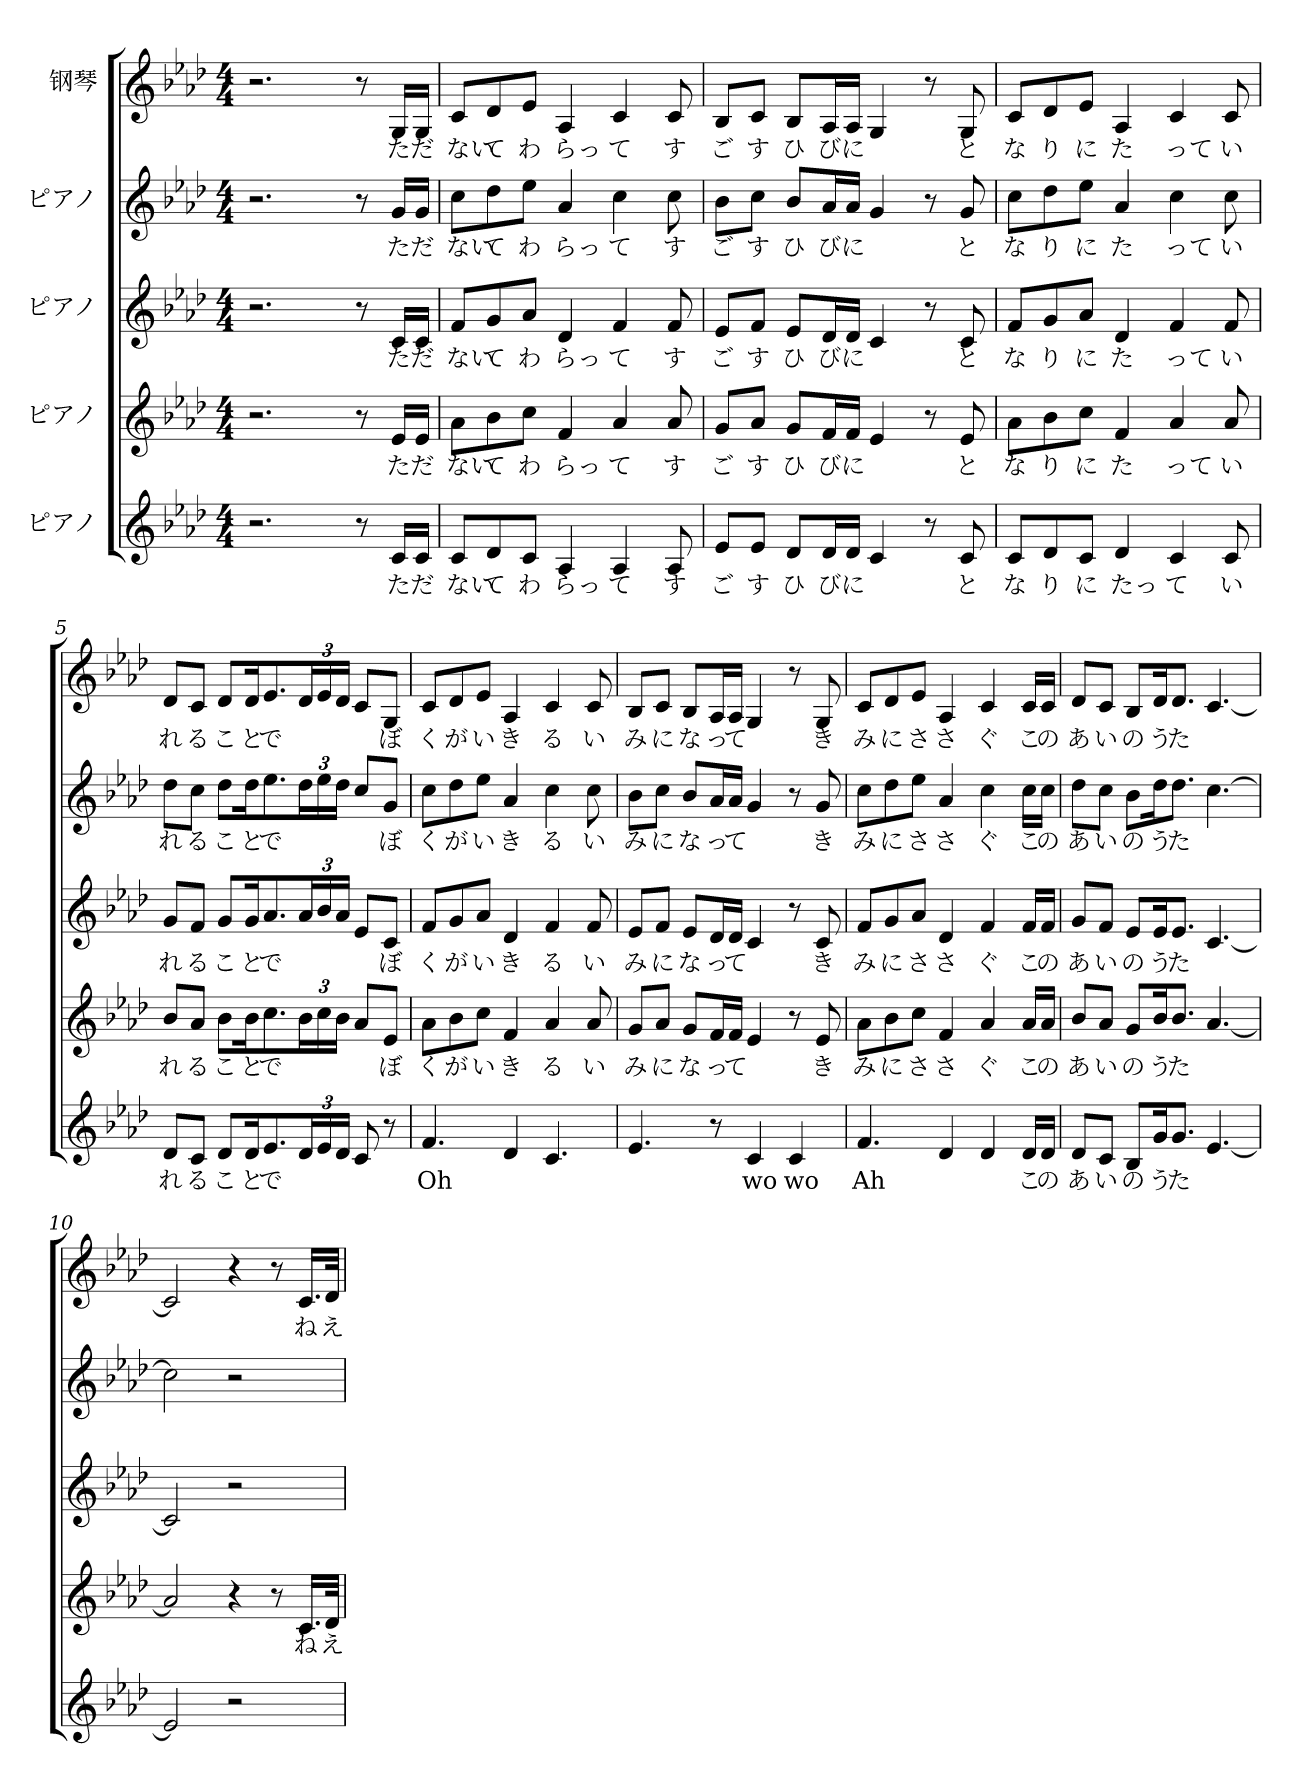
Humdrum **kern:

**kern	**text	**kern	**text	**kern	**text	**kern	**text	**kern	**text
*part5	*part5	*part4	*part4	*part3	*part3	*part2	*part2	*part1	*part1
*staff5	*staff5	*staff4	*staff4	*staff3	*staff3	*staff2	*staff2	*staff1	*staff1
*I"ピアノ	*	*I"ピアノ	*	*I"ピアノ	*	*I"ピアノ	*	*I"钢琴	*
*clefG2	*	*clefG2	*	*clefG2	*	*clefG2	*	*clefG2	*
*k[b-e-a-d-]	*	*k[b-e-a-d-]	*	*k[b-e-a-d-]	*	*k[b-e-a-d-]	*	*k[b-e-a-d-]	*
*M4/4	*	*M4/4	*	*M4/4	*	*M4/4	*	*M4/4	*
*MM75	*	*MM75	*	*MM75	*	*MM75	*	*MM75	*
=1	=1	=1	=1	=1	=1	=1	=1	=1	=1
2.r	.	2.r	.	2.r	.	2.r	.	2.r	.
8r	.	8r	.	8r	.	8r	.	8r	.
16cLL	た	16e-LL	た	16cLL	た	16gLL	た	16GLL	た
16cJJ	だ	16e-JJ	だ	16cJJ	だ	16gJJ	だ	16GJJ	だ
=2	=2	=2	=2	=2	=2	=2	=2	=2	=2
8cL	ない	8a-L	ない	8fL	ない	8ccL	ない	8cL	ない
8d-	て	8b-	て	8g	て	8dd-	て	8d-	て
8cJ	わ	8ccJ	わ	8a-J	わ	8ee-J	わ	8e-J	わ
4A-	らっ	4f	らっ	4d-	らっ	4a-	らっ	4A-	らっ
4A-	て	4a-	て	4f	て	4cc	て	4c	て
8A-	す	8a-	す	8f	す	8cc	す	8c	す
=3	=3	=3	=3	=3	=3	=3	=3	=3	=3
8e-L	ご	8gL	ご	8e-L	ご	8b-L	ご	8B-L	ご
8e-J	す	8a-J	す	8fJ	す	8ccJ	す	8cJ	す
8d-L	ひ	8gL	ひ	8e-L	ひ	8b-L	ひ	8B-L	ひ
16d-L	び	16fL	び	16d-L	び	16a-L	び	16A-L	び
16d-JJ	に	16fJJ	に	16d-JJ	に	16a-JJ	に	16A-JJ	に
4c	.	4e-	.	4c	.	4g	.	4G	.
8r	.	8r	.	8r	.	8r	.	8r	.
8c	と	8e-	と	8c	と	8g	と	8G	と
=4	=4	=4	=4	=4	=4	=4	=4	=4	=4
8cL	な	8a-L	な	8fL	な	8ccL	な	8cL	な
8d-	り	8b-	り	8g	り	8dd-	り	8d-	り
8cJ	に	8ccJ	に	8a-J	に	8ee-J	に	8e-J	に
4d-	たっ	4f	た	4d-	た	4a-	た	4A-	た
4c	て	4a-	って	4f	って	4cc	って	4c	って
8c	い	8a-	い	8f	い	8cc	い	8c	い
=5	=5	=5	=5	=5	=5	=5	=5	=5	=5
8d-L	れ	8b-L	れ	8gL	れ	8dd-L	れ	8d-L	れ
8cJ	る	8a-J	る	8fJ	る	8ccJ	る	8cJ	る
8d-L	こ	8b-L	こ	8gL	こ	8dd-L	こ	8d-L	こ
16d-K	と	16b-K	と	16gK	と	16dd-K	と	16d-K	と
8.e-	で	8.cc	で	8.a-	で	8.ee-	で	8.e-	で
24d-L	.	24b-L	.	24a-L	.	24dd-L	.	24d-L	.
24e-	.	24cc	.	24b-	.	24ee-	.	24e-	.
24d-JJ	.	24b-JJ	.	24a-JJ	.	24dd-JJ	.	24d-JJ	.
8c	.	8a-L	.	8e-L	.	8ccL	.	8cL	.
8r	.	8e-J	ぼ	8cJ	ぼ	8gJ	ぼ	8GJ	ぼ
=6	=6	=6	=6	=6	=6	=6	=6	=6	=6
4.f	Oh	8a-L	く	8fL	く	8ccL	く	8cL	く
.	.	8b-	が	8g	が	8dd-	が	8d-	が
.	.	8ccJ	い	8a-J	い	8ee-J	い	8e-J	い
4d-	.	4f	き	4d-	き	4a-	き	4A-	き
4.c	.	4a-	る	4f	る	4cc	る	4c	る
.	.	8a-	い	8f	い	8cc	い	8c	い
=7	=7	=7	=7	=7	=7	=7	=7	=7	=7
4.e-	.	8gL	み	8e-L	み	8b-L	み	8B-L	み
.	.	8a-J	に	8fJ	に	8ccJ	に	8cJ	に
.	.	8gL	な	8e-L	な	8b-L	な	8B-L	な
8r	.	16fL	っ	16d-L	っ	16a-L	っ	16A-L	っ
.	.	16fJJ	て	16d-JJ	て	16a-JJ	て	16A-JJ	て
4c	wo	4e-	.	4c	.	4g	.	4G	.
4c	wo	8r	.	8r	.	8r	.	8r	.
.	.	8e-	き	8c	き	8g	き	8G	き
=8	=8	=8	=8	=8	=8	=8	=8	=8	=8
4.f	Ah	8a-L	み	8fL	み	8ccL	み	8cL	み
.	.	8b-	に	8g	に	8dd-	に	8d-	に
.	.	8ccJ	さ	8a-J	さ	8ee-J	さ	8e-J	さ
4d-	.	4f	さ	4d-	さ	4a-	さ	4A-	さ
4d-	.	4a-	ぐ	4f	ぐ	4cc	ぐ	4c	ぐ
16d-LL	こ	16a-LL	こ	16fLL	こ	16ccLL	こ	16cLL	こ
16d-JJ	の	16a-JJ	の	16fJJ	の	16ccJJ	の	16cJJ	の
=9	=9	=9	=9	=9	=9	=9	=9	=9	=9
8d-L	あ	8b-L	あ	8gL	あ	8dd-L	あ	8d-L	あ
8cJ	い	8a-J	い	8fJ	い	8ccJ	い	8cJ	い
8B-L	の	8gL	の	8e-L	の	8b-L	の	8B-L	の
16gK	う	16b-K	う	16e-K	う	16dd-K	う	16d-K	う
8.gJ	た	8.b-J	た	8.e-J	た	8.dd-J	た	8.d-J	た
[4.e-	.	[4.a-	.	[4.c	.	[4.cc	.	[4.c	.
=10	=10	=10	=10	=10	=10	=10	=10	=10	=10
*	*	*	*	*	*	*	*	*MM85	*
2e-]	.	2a-]	.	2c]	.	2cc]	.	2c]	.
2r	.	4r	.	2r	.	2r	.	4r	.
.	.	8r	.	.	.	.	.	8r	.
.	.	16.cLL	ね	.	.	.	.	16.cLL	ね
.	.	32d-JJk	え	.	.	.	.	32d-JJk	え
=	=	=	=	=	=	=	=	=	=
*-	*-	*-	*-	*-	*-	*-	*-	*-	*-
